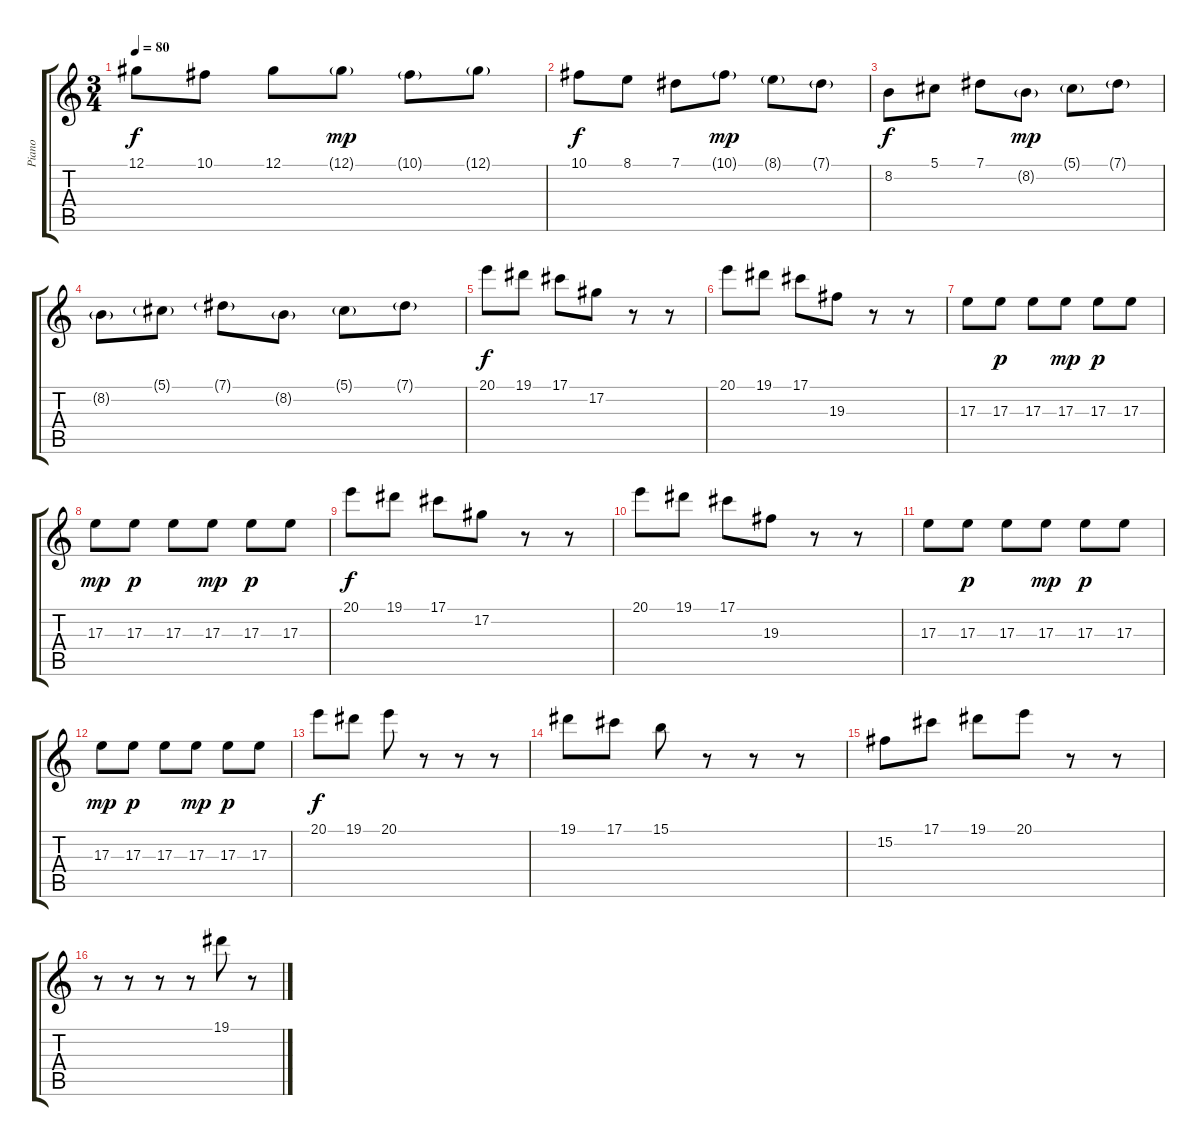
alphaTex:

\track ("Piano" "Piano") {instrument acousticgrandpiano}
\staff {score tabs}
\tuning (Ab4 Eb4 B3 Gb3 Db3 Ab2) {hide}
\ts (3 4)
\tempo 80
\clef g2
\ks c
12.1.8{dy f} 10.1.8 12.1.8 12.1{g}.8{dy mp} 10.1{g}.8 12.1{g}.8 |
10.1.8{dy f} 8.1.8 7.1.8 10.1{g}.8{dy mp} 8.1{g}.8 7.1{g}.8 |
8.2.8{dy f} 5.1.8 7.1.8 8.2{g}.8{dy mp} 5.1{g}.8 7.1{g}.8 |
8.2{g}.8 5.1{g}.8 7.1{g}.8 8.2{g}.8 5.1{g}.8 7.1{g}.8 |
20.1.8{dy f} 19.1.8 17.1.8 17.2.8 r.8 r.8 |
20.1.8 19.1.8 17.1.8 19.3.8 r.8 r.8 |
17.3.8 17.3.8{dy p} 17.3.8 17.3.8{dy mp} 17.3.8{dy p} 17.3.8 |
17.3.8{dy mp} 17.3.8{dy p} 17.3.8 17.3.8{dy mp} 17.3.8{dy p} 17.3.8 |
20.1.8{dy f} 19.1.8 17.1.8 17.2.8 r.8 r.8 |
20.1.8 19.1.8 17.1.8 19.3.8 r.8 r.8 |
17.3.8 17.3.8{dy p} 17.3.8 17.3.8{dy mp} 17.3.8{dy p} 17.3.8 |
17.3.8{dy mp} 17.3.8{dy p} 17.3.8 17.3.8{dy mp} 17.3.8{dy p} 17.3.8 |
20.1.8{dy f} 19.1.8 20.1.8 r.8 r.8 r.8 |
19.1.8 17.1.8 15.1.8 r.8 r.8 r.8 |
15.2.8 17.1.8 19.1.8 20.1.8 r.8 r.8 |
r.8 r.8 r.8 r.8 19.1.8 r.8
